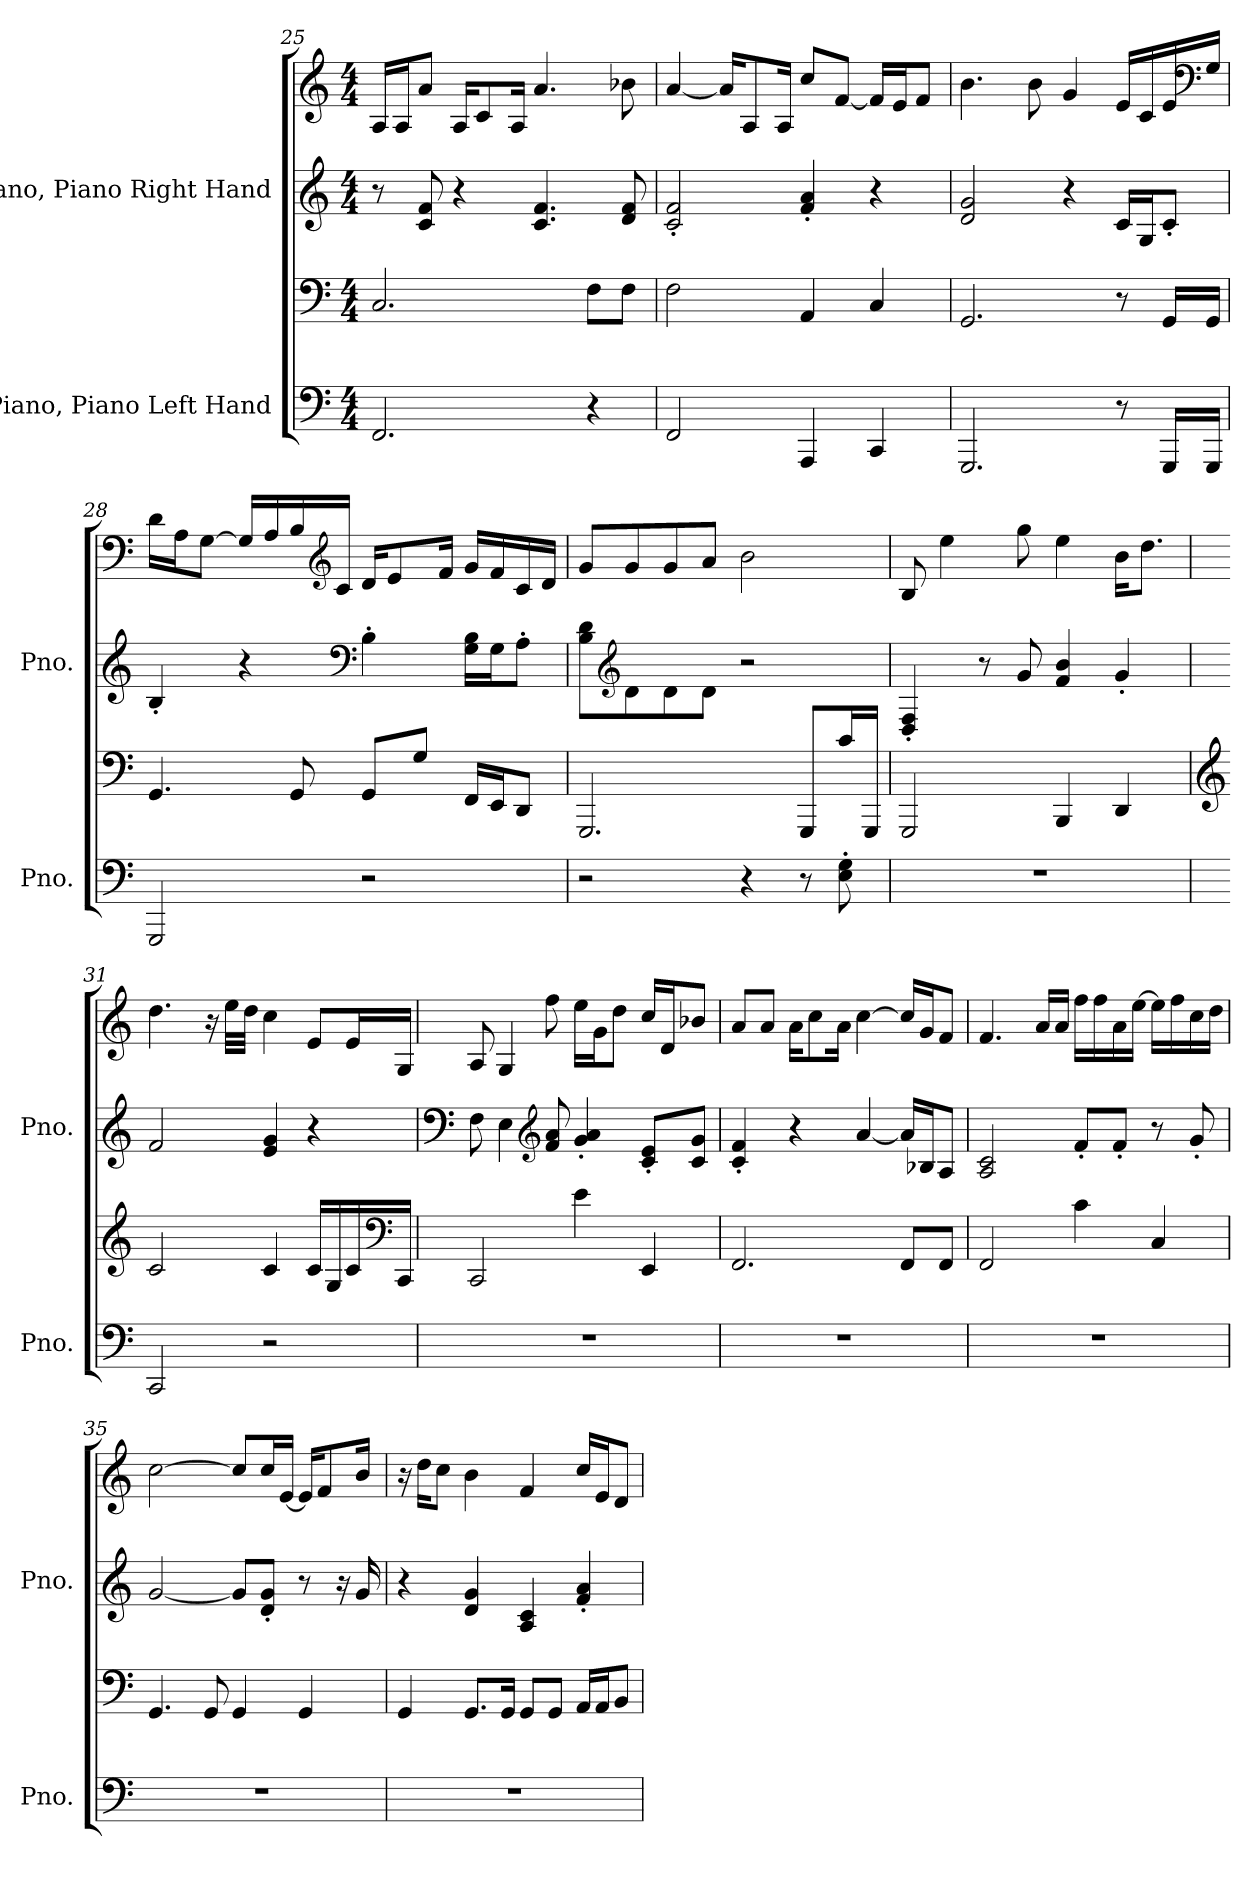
**kern	**kern	**kern	**kern
*part2	*part2	*part1	*part1
*staff4	*staff3	*staff2	*staff1
*I"Piano, Piano Left Hand	*	*I"Piano, Piano Right Hand	*
*I'Pno.	*	*I'Pno.	*
!!LO:LB:g=z
*clefF4	*clefF4	*clefG2	*clefG2
*k[]	*k[]	*k[]	*k[]
*M4/4	*M4/4	*M4/4	*M4/4
=25	=25	=25	=25
2.FF/	2.C/	8r	16A/LL
.	.	.	16A/J
.	.	8c/ 8f/	8a/J
.	.	4r	16A/KL
.	.	.	8c/
.	.	.	16A/Jk
.	.	4.c/ 4.f/	4.a/
4r	8F\L	.	.
.	8F\J	8d/ 8f/	8b-X\
=26	=26	=26	=26
2FF/	2F\	2c/' 2f/'	[4a/
.	.	.	16a/KL]
.	.	.	8A/
.	.	.	16A/Jk
4AAA/	4AA/	4f/' 4a/'	8cc/L
.	.	.	[8f/J
4CC/	4C/	4r	16f/LL]
.	.	.	16e/J
.	.	.	8f/J
=27	=27	=27	=27
2.GGG/	2.GG/	2d/ 2g/	4.b\
.	.	.	8b\
.	.	4r	4g/
8r	8r	16c/LL	16e/LL
.	.	16G/J	16c/
16GGG/LL	16GG/LL	8c'/J	16e/
*	*	*	*clefF4
16GGG/JJ	16GG/JJ	.	16G/JJ
!!LO:LB:g=z
=28	=28	=28	=28
2GGG/	4.GG/	4B'/	16d\LL
.	.	.	16A\J
.	.	.	[8G\J
.	.	4r	16G/LL]
.	.	.	16A/
.	8GG/	.	16B/
*	*	*	*clefG2
.	.	.	16c/JJ
*	*	*clefF4	*
2r	8GG/L	4B'\	16d/KL
.	.	.	8e/
.	8G/J	.	.
.	.	.	16f/Jk
.	16FF/LL	16G\ 16B\LL	16g/LL
.	16EE/J	16G\J	16f/
.	8DD/J	8A'\J	16c/
.	.	.	16d/JJ
=29	=29	=29	=29
2r	2.GGG/	8B\ 8d\L	8g/L
*	*	*clefG2	*
.	.	8d\	8g/
.	.	8d\	8g/
.	.	8d\J	8a/J
4r	.	2r	2b\
8r	8GGG/L	.	.
8E\' 8G\'	16c/L	.	.
.	16GGG/JJ	.	.
=30	=30	=30	=30
1r	2GGG/	4D/' 4F/'	8B/
.	.	.	4ee\
.	.	8r	.
.	.	8g/	8gg\
.	4BBB/	4f/ 4b/	4ee\
.	4DD/	4g'/	16b\KL
.	.	.	8.dd\J
!!LO:PB:g=z
=31	=31	=31	=31
*	*clefG2	*	*
2CC/	2c/	2f/	4.dd\
.	.	.	16r
.	.	.	32ee\LLL
.	.	.	32dd\JJJ
2r	4c/	4e/ 4g/	4cc\
.	16c/LL	4r	8e/L
.	16G/	.	.
.	16c/	.	16e/L
*	*clefF4	*	*
.	16CC/JJ	.	16G/JJ
=32	=32	=32	=32
*	*	*clefF4	*
1r	2CC/	8F\	8A/
.	.	4E\	4G/
*	*	*clefG2	*
.	.	8f/ 8a/	8ff\
.	4e\	4g/' 4a/'	16ee\LL
.	.	.	16g\J
.	.	.	8dd\J
.	4EE/	8c/' 8e/'L	16cc/LL
.	.	.	16d/J
.	.	8c/ 8g/J	8b-X/J
=33	=33	=33	=33
1r	2.FF/	4c/' 4f/'	8a/L
.	.	.	8a/J
.	.	4r	16a\KL
.	.	.	8cc\
.	.	.	16a\Jk
.	.	[4a/	[4cc\
.	8FF/L	16a/LL]	16cc/LL]
.	.	16B-X/J	16g/J
.	8FF/J	8A/J	8f/J
!!LO:LB:g=z
=34	=34	=34	=34
1r	2FF/	2A/ 2c/	4.f/
.	.	.	16a/LL
.	.	.	16a/JJ
.	4c\	8f'/L	16ff\LL
.	.	.	16ff\
.	.	8f'/J	16a\
.	.	.	[16ee\JJ
.	4C/	8r	16ee\LL]
.	.	.	16ff\
.	.	8g'/	16cc\
.	.	.	16dd\JJ
=35	=35	=35	=35
1r	4.GG/	[2g/	[2cc\
.	8GG/	.	.
.	4GG/	8g/L]	8cc/L]
.	.	8d/' 8g/'J	16cc/L
.	.	.	[16e/JJ
.	4GG/	8r	16e/KL]
.	.	.	8f/
.	.	16r	.
.	.	16g/	16b/Jk
=36	=36	=36	=36
1r	4GG/	4r	16r
.	.	.	16dd\KL
.	.	.	8cc\J
.	8.GG/L	4d/ 4g/	4b\
.	16GG/Jk	.	.
.	8GG/L	4A/ 4c/	4f/
.	8GG/J	.	.
.	16AA/LL	4f/' 4a/'	16cc/LL
.	16AA/J	.	16e/J
.	8BB/J	.	8d/J
=	=	=	=
*-	*-	*-	*-
